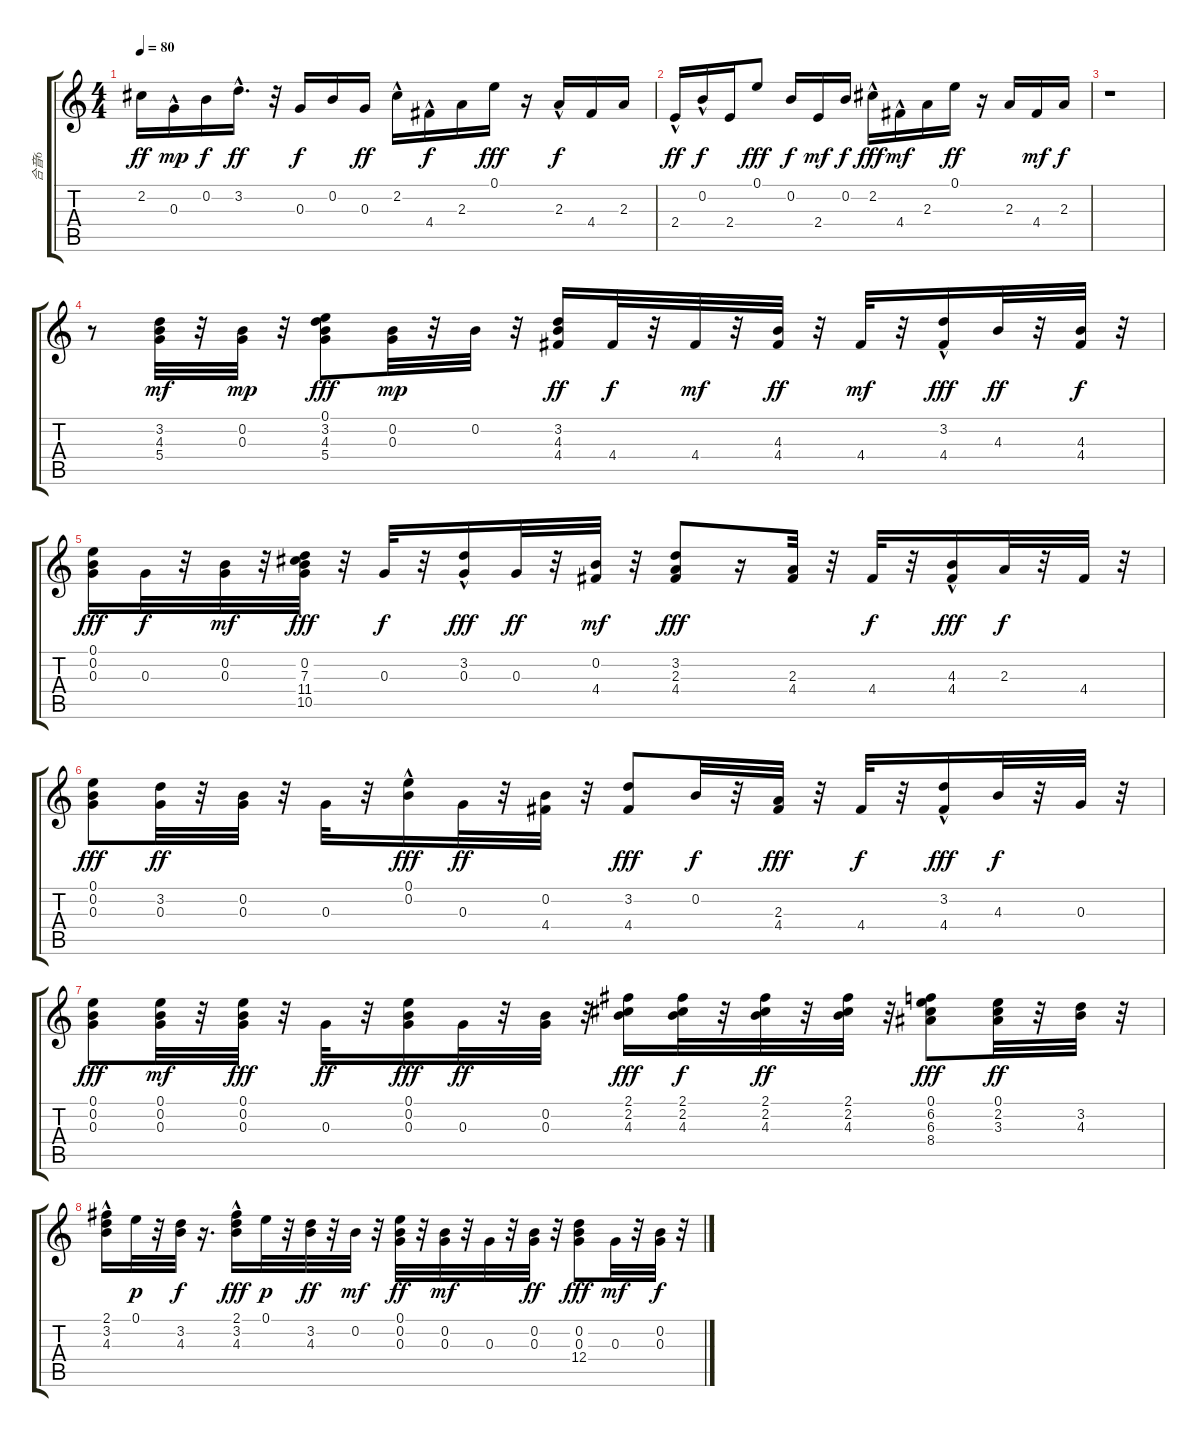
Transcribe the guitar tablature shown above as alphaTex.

\track ("合音6" "合音6") {instrument acousticguitarsteel}
\staff {score tabs}
\tuning (E4 B3 G3 D3 A2 E2) {hide}
\ts (4 4)
\tempo 80
\clef g2
\ks c
2.2.16{dy ff} 0.3{hac}.16{dy mp} 0.2.16{dy f} 3.2{hac}.16{d dy ff} r.32 0.3.16{dy f} 0.2.16 0.3.16{dy ff} 2.2{hac}.16 4.4{hac}.16{dy f} 2.3.16 0.1.16{dy fff} r.16 2.3{hac}.16{dy f} 4.4.16 2.3.16 |
2.4{hac}.16{dy ff} 0.2{hac}.16{dy f} 2.4.16 0.1.8{dy fff} 0.2.16{dy f} 2.4.16{dy mf} 0.2.16{dy f} 2.2{hac}.16{dy fff} 4.4{hac}.16{dy mf} 2.3.16 0.1.16{dy ff} r.16 2.3.16 4.4.16{dy mf} 2.3.16{dy f} |
r.1 |
r.8 (3.2 4.3 5.4).32{dy mf} r.32 (0.2 0.3).32{dy mp} r.32 (0.1 3.2 4.3 5.4).8{dy fff} (0.2 0.3).32{dy mp} r.32 0.2.32 r.32 (3.2 4.3 4.4).16{dy ff} 4.4.32{dy f} r.32 4.4.32{dy mf} r.32 (4.3 4.4).32{dy ff} r.32 4.4.32{dy mf} r.32 (3.2{hac} 4.4{hac}).16{dy fff} 4.3.32{dy ff} r.32 (4.3 4.4).32{dy f} r.32 |
(0.1 0.2 0.3).16{dy fff} 0.3.32{dy f} r.32 (0.2 0.3).32{dy mf} r.32 (0.2 7.3 11.4 10.5).32{dy fff} r.32 0.3.32{dy f} r.32 (3.2{hac} 0.3).16{dy fff} 0.3.32{dy ff} r.32 (0.2 4.4).32{dy mf} r.32 (3.2 2.3 4.4).8{dy fff} r.16 (2.3 4.4).32 r.32 4.4.32{dy f} r.32 (4.3{hac} 4.4{hac}).16{dy fff} 2.3.32{dy f} r.32 4.4.32 r.32 |
(0.1 0.2 0.3).8{dy fff} (3.2 0.3).32{dy ff} r.32 (0.2 0.3).32 r.32 0.3.32 r.32 (0.1{hac} 0.2{hac}).16{dy fff} 0.3.32{dy ff} r.32 (0.2 4.4).32 r.32 (3.2 4.4).8{dy fff} 0.2.32{dy f} r.32 (2.3 4.4).32{dy fff} r.32 4.4.32{dy f} r.32 (3.2 4.4{hac}).16{dy fff} 4.3.32{dy f} r.32 0.3.32 r.32 |
(0.1 0.2 0.3).8{dy fff} (0.1 0.2 0.3).32{dy mf} r.32 (0.1 0.2 0.3).32{dy fff} r.32 0.3.32{dy ff} r.32 (0.1 0.2 0.3).16{dy fff} 0.3.32{dy ff} r.32 (0.2 0.3).32 r.32 (2.1 2.2 4.3).16{dy fff} (2.1 2.2 4.3).32{dy f} r.32 (2.1 2.2 4.3).32{dy ff} r.32 (2.1 2.2 4.3).32 r.32 (0.1 6.2 6.3 8.4).8{dy fff} (0.1 2.2 3.3).32{dy ff} r.32 (3.2 4.3).32 r.32 |
(2.1{hac} 3.2 4.3).16 0.1.32{dy p} r.32 (3.2 4.3).32{dy f} r.16{d} (2.1 3.2{hac} 4.3{hac}).16{dy fff} 0.1.32{dy p} r.32 (3.2 4.3).32{dy ff} r.32 0.2.32{dy mf} r.32 (0.1 0.2 0.3).32{dy ff} r.32 (0.2 0.3).32{dy mf} r.32 0.3.32 r.32 (0.2 0.3).32{dy ff} r.32 (0.2 0.3 12.4).8{dy fff} 0.3.32{dy mf} r.32 (0.2 0.3).32{dy f} r.32
